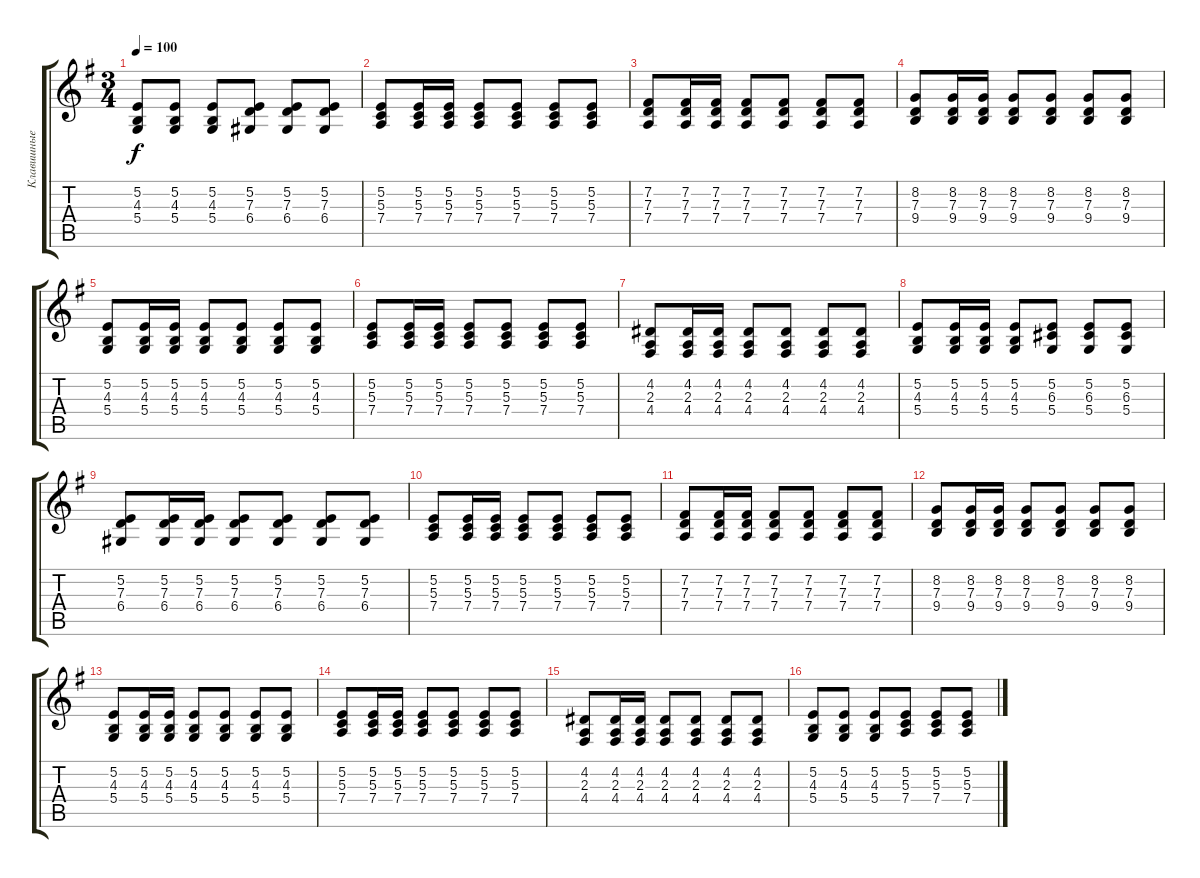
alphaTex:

\track ("Клавишные 1" "Клавишные ") {instrument brightacousticpiano}
\staff {score tabs}
\tuning (E4 B3 G3 D3 A2 E2) {hide}
\ts (3 4)
\tempo 100
\clef g2
\ks eminor
(5.2 4.3 5.4).8{dy f} (5.2 4.3 5.4).8 (5.2 4.3 5.4).8 (5.2 7.3 6.4).8 (5.2 7.3 6.4).8 (5.2 7.3 6.4).8 |
(5.2 5.3 7.4).8 (5.2 5.3 7.4).16 (5.2 5.3 7.4).16 (5.2 5.3 7.4).8 (5.2 5.3 7.4).8 (5.2 5.3 7.4).8 (5.2 5.3 7.4).8 |
(7.2 7.3 7.4).8 (7.2 7.3 7.4).16 (7.2 7.3 7.4).16 (7.2 7.3 7.4).8 (7.2 7.3 7.4).8 (7.2 7.3 7.4).8 (7.2 7.3 7.4).8 |
(8.2 7.3 9.4).8 (8.2 7.3 9.4).16 (8.2 7.3 9.4).16 (8.2 7.3 9.4).8 (8.2 7.3 9.4).8 (8.2 7.3 9.4).8 (8.2 7.3 9.4).8 |
(5.2 4.3 5.4).8 (5.2 4.3 5.4).16 (5.2 4.3 5.4).16 (5.2 4.3 5.4).8 (5.2 4.3 5.4).8 (5.2 4.3 5.4).8 (5.2 4.3 5.4).8 |
(5.2 5.3 7.4).8 (5.2 5.3 7.4).16 (5.2 5.3 7.4).16 (5.2 5.3 7.4).8 (5.2 5.3 7.4).8 (5.2 5.3 7.4).8 (5.2 5.3 7.4).8 |
(4.2 2.3 4.4).8 (4.2 2.3 4.4).16 (4.2 2.3 4.4).16 (4.2 2.3 4.4).8 (4.2 2.3 4.4).8 (4.2 2.3 4.4).8 (4.2 2.3 4.4).8 |
(5.2 4.3 5.4).8 (5.2 4.3 5.4).16 (5.2 4.3 5.4).16 (5.2 4.3 5.4).8 (5.2 6.3 5.4).8 (5.2 6.3 5.4).8 (5.2 6.3 5.4).8 |
(5.2 7.3 6.4).8 (5.2 7.3 6.4).16 (5.2 7.3 6.4).16 (5.2 7.3 6.4).8 (5.2 7.3 6.4).8 (5.2 7.3 6.4).8 (5.2 7.3 6.4).8 |
(5.2 5.3 7.4).8 (5.2 5.3 7.4).16 (5.2 5.3 7.4).16 (5.2 5.3 7.4).8 (5.2 5.3 7.4).8 (5.2 5.3 7.4).8 (5.2 5.3 7.4).8 |
(7.2 7.3 7.4).8 (7.2 7.3 7.4).16 (7.2 7.3 7.4).16 (7.2 7.3 7.4).8 (7.2 7.3 7.4).8 (7.2 7.3 7.4).8 (7.2 7.3 7.4).8 |
(8.2 7.3 9.4).8 (8.2 7.3 9.4).16 (8.2 7.3 9.4).16 (8.2 7.3 9.4).8 (8.2 7.3 9.4).8 (8.2 7.3 9.4).8 (8.2 7.3 9.4).8 |
(5.2 4.3 5.4).8 (5.2 4.3 5.4).16 (5.2 4.3 5.4).16 (5.2 4.3 5.4).8 (5.2 4.3 5.4).8 (5.2 4.3 5.4).8 (5.2 4.3 5.4).8 |
(5.2 5.3 7.4).8 (5.2 5.3 7.4).16 (5.2 5.3 7.4).16 (5.2 5.3 7.4).8 (5.2 5.3 7.4).8 (5.2 5.3 7.4).8 (5.2 5.3 7.4).8 |
(4.2 2.3 4.4).8 (4.2 2.3 4.4).16 (4.2 2.3 4.4).16 (4.2 2.3 4.4).8 (4.2 2.3 4.4).8 (4.2 2.3 4.4).8 (4.2 2.3 4.4).8 |
(5.2 4.3 5.4).8 (5.2 4.3 5.4).8 (5.2 4.3 5.4).8 (5.2 5.3 7.4).8 (5.2 5.3 7.4).8 (5.2 5.3 7.4).8
